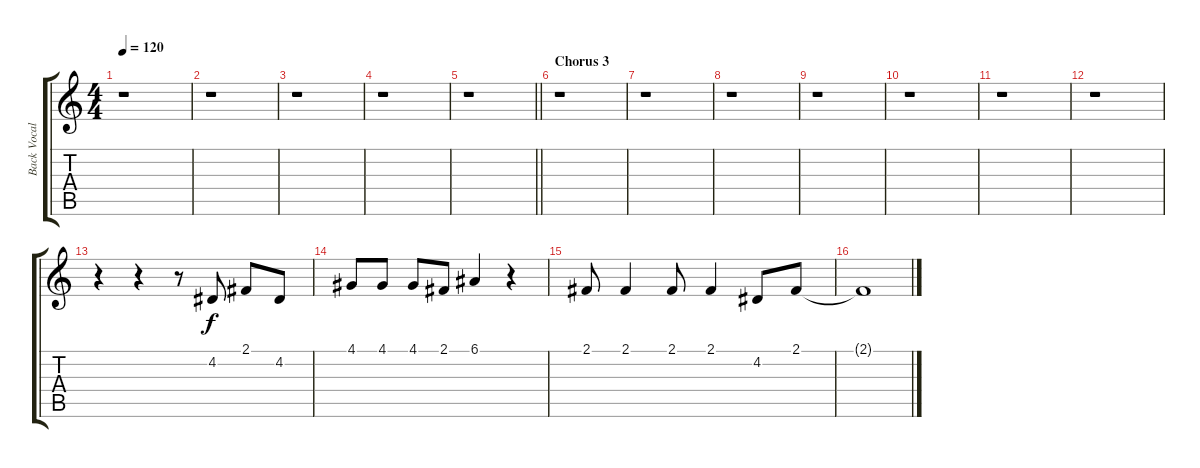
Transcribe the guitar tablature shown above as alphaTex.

\track ("Back Vocal" "Back Vocal") {instrument lead6voice}
\staff {score tabs}
\tuning (E4 B3 G3 D3 A2 E2) {hide}
\ts (4 4)
\tempo 120
\clef g2
\ks c
r.1{dy f} |
r.1 |
r.1 |
r.1 |
\barLineRight lightlight
r.1 |
\section ("" "Chorus 3")
r.1 |
r.1 |
r.1 |
r.1 |
r.1 |
r.1 |
r.1 |
r.4 r.4 r.8 4.2.8 2.1.8 4.2.8 |
4.1.8 4.1.8 4.1.8 2.1.8 6.1.4 r.4 |
2.1.8 2.1.4 2.1.8 2.1.4 4.2.8 2.1.8 |
2.1{t}.1
